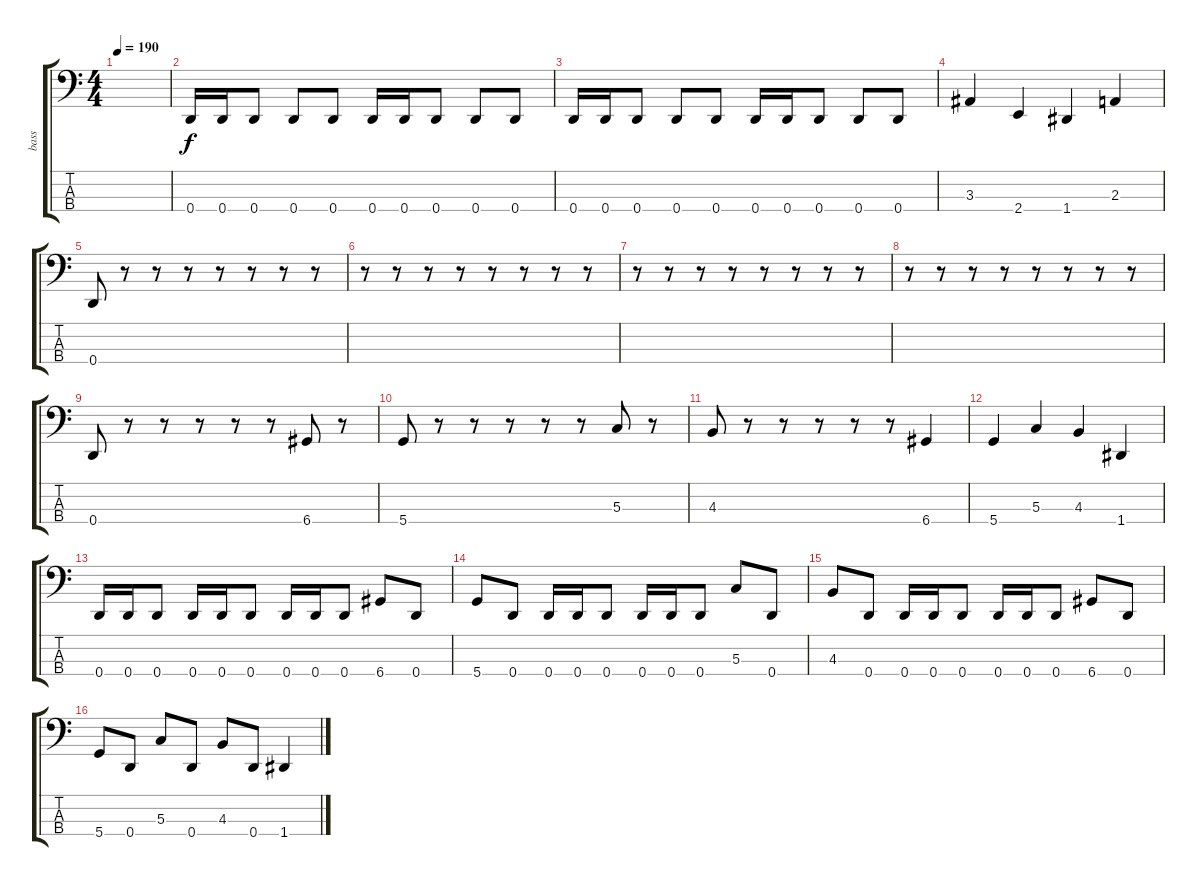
\track ("bass" "bass") {instrument electricbasspick}
\staff {score tabs}
\tuning (F2 C2 G1 D1) {hide}
\ts (4 4)
\tempo 190
\clef f4
\ks c
|
0.4.16 0.4.16 0.4.8 0.4.8 0.4.8 0.4.16 0.4.16 0.4.8 0.4.8 0.4.8 |
0.4.16 0.4.16 0.4.8 0.4.8 0.4.8 0.4.16 0.4.16 0.4.8 0.4.8 0.4.8 |
3.3.4 2.4.4 1.4.4 2.3.4 |
0.4.8 r.8 r.8 r.8 r.8 r.8 r.8 r.8 |
r.8 r.8 r.8 r.8 r.8 r.8 r.8 r.8 |
r.8 r.8 r.8 r.8 r.8 r.8 r.8 r.8 |
r.8 r.8 r.8 r.8 r.8 r.8 r.8 r.8 |
0.4.8 r.8 r.8 r.8 r.8 r.8 6.4.8 r.8 |
5.4.8 r.8 r.8 r.8 r.8 r.8 5.3.8 r.8 |
4.3.8 r.8 r.8 r.8 r.8 r.8 6.4.4 |
5.4.4 5.3.4 4.3.4 1.4.4 |
0.4.16 0.4.16 0.4.8 0.4.16 0.4.16 0.4.8 0.4.16 0.4.16 0.4.8 6.4.8 0.4.8 |
5.4.8 0.4.8 0.4.16 0.4.16 0.4.8 0.4.16 0.4.16 0.4.8 5.3.8 0.4.8 |
4.3.8 0.4.8 0.4.16 0.4.16 0.4.8 0.4.16 0.4.16 0.4.8 6.4.8 0.4.8 |
5.4.8 0.4.8 5.3.8 0.4.8 4.3.8 0.4.8 1.4.4
